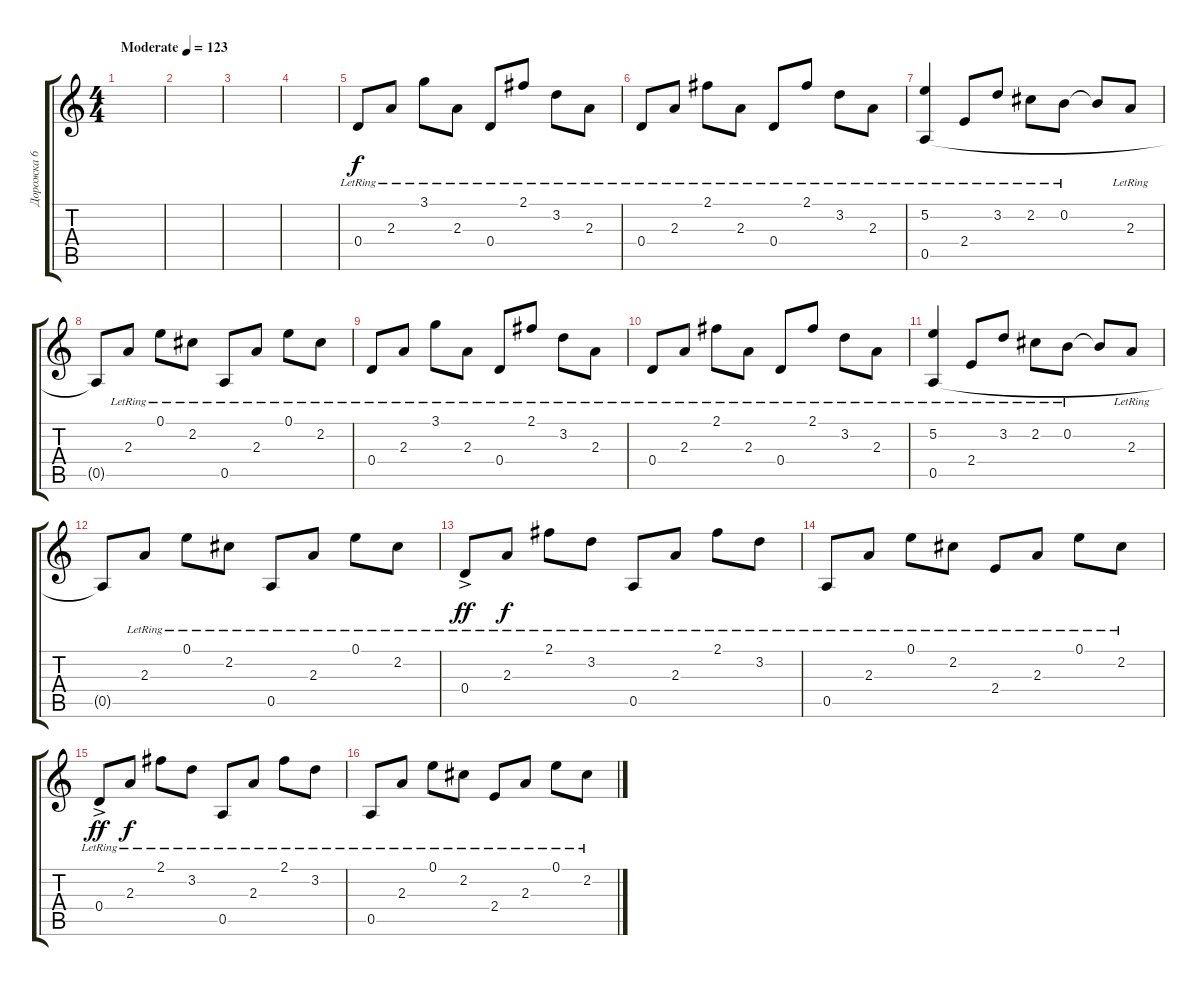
\track ("Дорожка 6" "Дорожка 6") {instrument acousticguitarsteel}
\staff {score tabs}
\tuning (E4 B3 G3 D3 A2 E2) {hide}
\ts (4 4)
\tempo (123 "Moderate")
\clef g2
\ks c
|
|
|
|
0.4{lr}.8 2.3{lr}.8 3.1{lr}.8 2.3{lr}.8 0.4{lr}.8 2.1{lr}.8 3.2{lr}.8 2.3{lr}.8 |
0.4{lr}.8 2.3{lr}.8 2.1{lr}.8 2.3{lr}.8 0.4{lr}.8 2.1{lr}.8 3.2{lr}.8 2.3{lr}.8 |
(5.2{lr} 0.5{lr}).4 2.4{lr}.8 3.2{lr}.8 2.2{lr}.8 0.2{lr}.8 0.2{t}.8 2.3{lr}.8 |
0.5{t}.8 2.3{lr}.8 0.1{lr}.8 2.2{lr}.8 0.5{lr}.8 2.3{lr}.8 0.1{lr}.8 2.2{lr}.8 |
0.4{lr}.8 2.3{lr}.8 3.1{lr}.8 2.3{lr}.8 0.4{lr}.8 2.1{lr}.8 3.2{lr}.8 2.3{lr}.8 |
0.4{lr}.8 2.3{lr}.8 2.1{lr}.8 2.3{lr}.8 0.4{lr}.8 2.1{lr}.8 3.2{lr}.8 2.3{lr}.8 |
(5.2{lr} 0.5{lr}).4 2.4{lr}.8 3.2{lr}.8 2.2{lr}.8 0.2{lr}.8 0.2{t}.8 2.3{lr}.8 |
0.5{t}.8 2.3{lr}.8 0.1{lr}.8 2.2{lr}.8 0.5{lr}.8 2.3{lr}.8 0.1{lr}.8 2.2{lr}.8 |
0.4{ac lr}.8{dy ff} 2.3{lr}.8{dy f} 2.1{lr}.8 3.2{lr}.8 0.5{lr}.8 2.3{lr}.8 2.1{lr}.8 3.2{lr}.8 |
0.5{lr}.8 2.3{lr}.8 0.1{lr}.8 2.2{lr}.8 2.4{lr}.8 2.3{lr}.8 0.1{lr}.8 2.2{lr}.8 |
0.4{ac lr}.8{dy ff} 2.3{lr}.8{dy f} 2.1{lr}.8 3.2{lr}.8 0.5{lr}.8 2.3{lr}.8 2.1{lr}.8 3.2{lr}.8 |
0.5{lr}.8 2.3{lr}.8 0.1{lr}.8 2.2{lr}.8 2.4{lr}.8 2.3{lr}.8 0.1{lr}.8 2.2{lr}.8
